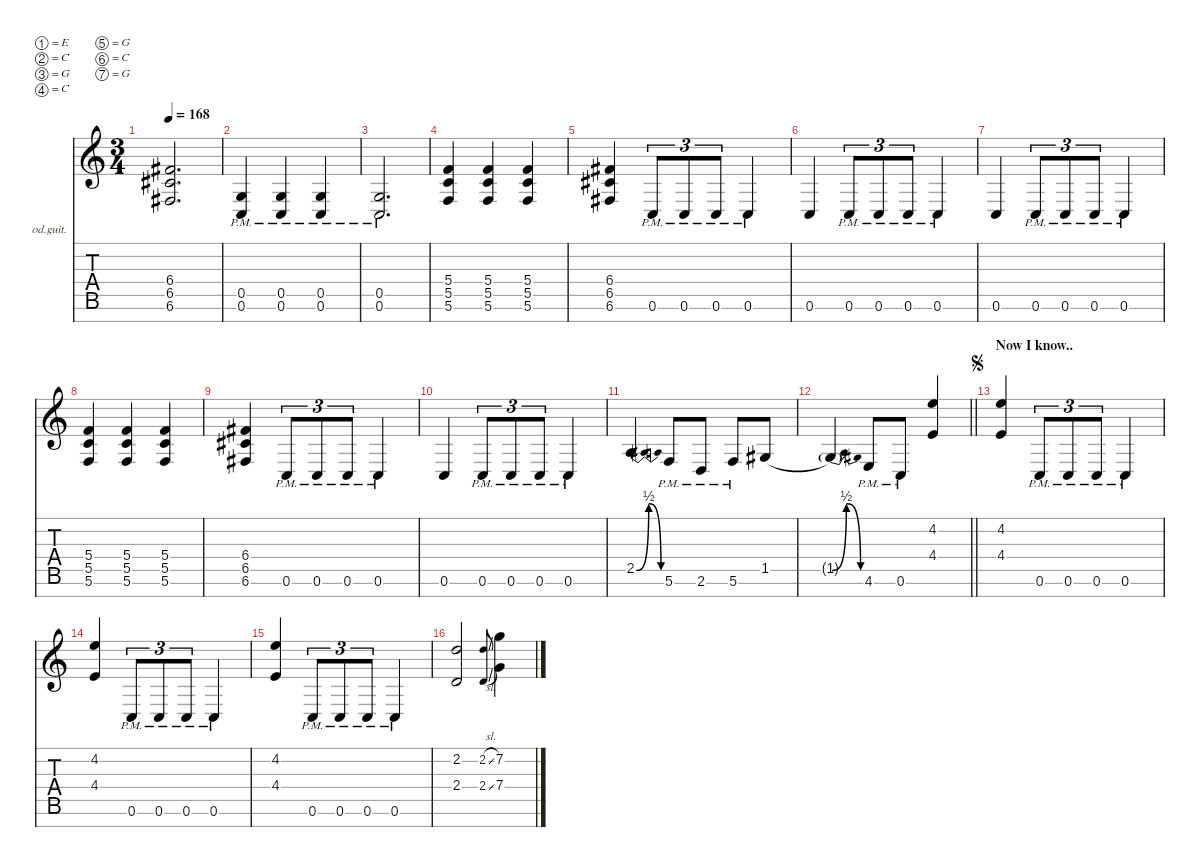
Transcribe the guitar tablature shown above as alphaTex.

\defaultSystemsLayout 4
\hideDynamics
\bracketExtendMode nobrackets
\firstSystemTrackNameOrientation horizontal
\otherSystemsTrackNameOrientation horizontal
\track ("Dev" "od.guit.") {instrument overdrivenguitar}
\staff {score tabs}
\tuning (E4 C4 G3 C3 G2 C2 G1)
\ts (3 4)
\tempo 168
\clef g2
\ks c
(6.4{acc #} 6.5{acc #} 6.6{acc #}).2{d dy f beam Up} |
(0.5{pm} 0.6{pm}).4{beam Up} (0.5{pm} 0.6{pm}).4{beam Up} (0.5{pm} 0.6{pm}).4{beam Up} |
(0.5{pm} 0.6{pm}).2{d beam Up} |
(5.4 5.5 5.6).4{beam Up} (5.4 5.5 5.6).4{beam Up} (5.4 5.5 5.6).4{beam Up} |
(6.4{acc #} 6.5{acc #} 6.6{acc #}).4{beam Up} 0.6{pm}.8{tu (3 2) beam Up} 0.6{pm}.8{tu (3 2) beam Up} 0.6{pm}.8{tu (3 2) beam Up} 0.6{pm}.4{beam Up} |
0.6.4{beam Up} 0.6{pm}.8{tu (3 2) beam Up} 0.6{pm}.8{tu (3 2) beam Up} 0.6{pm}.8{tu (3 2) beam Up} 0.6{pm}.4{beam Up} |
0.6.4{beam Up} 0.6{pm}.8{tu (3 2) beam Up} 0.6{pm}.8{tu (3 2) beam Up} 0.6{pm}.8{tu (3 2) beam Up} 0.6{pm}.4{beam Up} |
(5.4 5.5 5.6).4{beam Up} (5.4 5.5 5.6).4{beam Up} (5.4 5.5 5.6).4{beam Up} |
(6.4{acc #} 6.5{acc #} 6.6{acc #}).4{beam Up} 0.6{pm}.8{tu (3 2) beam Up} 0.6{pm}.8{tu (3 2) beam Up} 0.6{pm}.8{tu (3 2) beam Up} 0.6{pm}.4{beam Up} |
0.6.4{beam Up} 0.6{pm}.8{tu (3 2) beam Up} 0.6{pm}.8{tu (3 2) beam Up} 0.6{pm}.8{tu (3 2) beam Up} 0.6{pm}.4{beam Up} |
2.5{be (bendrelease 0 0 30 2 30 2 60 0)}.4{beam Up} 5.6{pm}.8{beam Up} 2.6{pm}.8{beam Up} 5.6{pm}.8{beam Up} 1.5{be (hold 0 0 60 0) acc #}.8{beam Up} |
\barLineRight lightlight
1.5{be (bendrelease 0 0 30 2 30 2 60 0) t acc #}.4{beam Up} 4.6{pm}.8{beam Up} 0.6{pm}.8{beam Up} (4.2 4.4).4{beam Up} |
\section ("" "Now I know..")
\jump segno
(4.2 4.4).4{beam Up} 0.6{pm}.8{tu (3 2) beam Up} 0.6{pm}.8{tu (3 2) beam Up} 0.6{pm}.8{tu (3 2) beam Up} 0.6{pm}.4{beam Up} |
(4.2 4.4).4{beam Up} 0.6{pm}.8{tu (3 2) beam Up} 0.6{pm}.8{tu (3 2) beam Up} 0.6{pm}.8{tu (3 2) beam Up} 0.6{pm}.4{beam Up} |
(4.2 4.4).4{beam Up} 0.6{pm}.8{tu (3 2) beam Up} 0.6{pm}.8{tu (3 2) beam Up} 0.6{pm}.8{tu (3 2) beam Up} 0.6{pm}.4{beam Up} |
(2.2 2.4).2{beam Up} (2.2{sl} 2.4{sl}).8{gr onbeat dy mf beam Up} (7.2 7.4).4{dy f beam Down}
